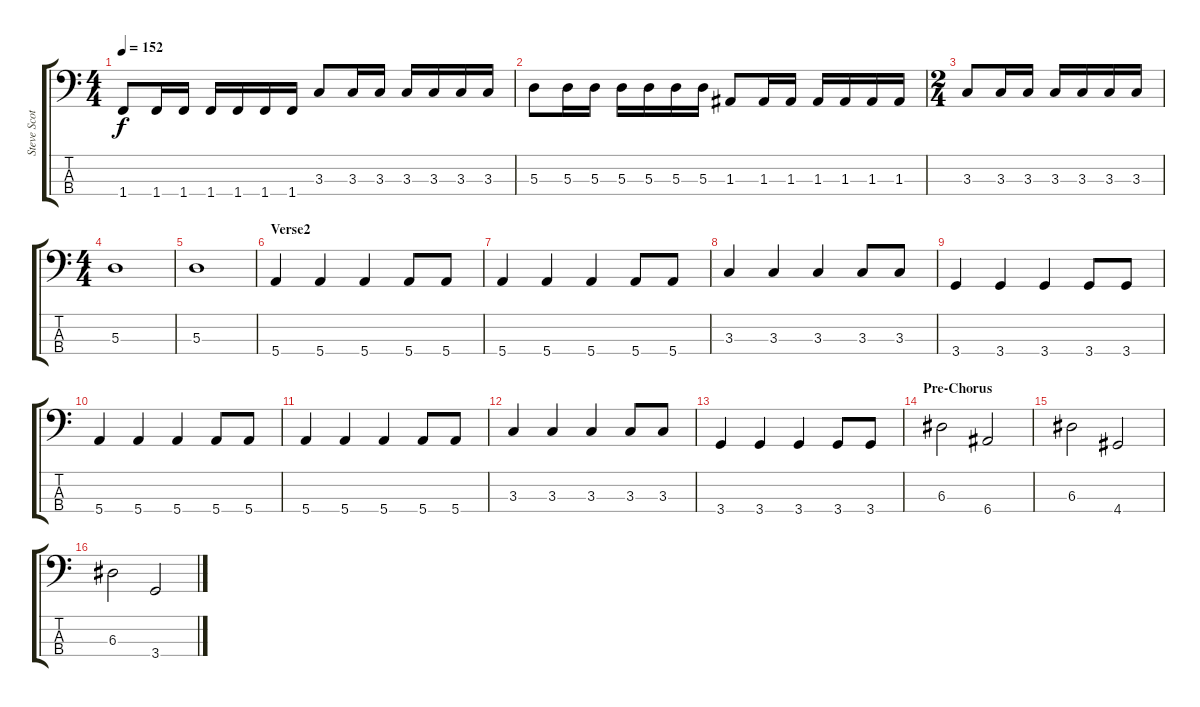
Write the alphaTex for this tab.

\track ("Steve Scott" "Steve Scot") {instrument electricbassfinger}
\staff {score tabs}
\tuning (G2 D2 A1 E1) {hide}
\ts (4 4)
\tempo 152
\clef f4
\ks c
1.4.8{dy f} 1.4.16 1.4.16 1.4.16 1.4.16 1.4.16 1.4.16 3.3.8 3.3.16 3.3.16 3.3.16 3.3.16 3.3.16 3.3.16 |
5.3.8 5.3.16 5.3.16 5.3.16 5.3.16 5.3.16 5.3.16 1.3.8 1.3.16 1.3.16 1.3.16 1.3.16 1.3.16 1.3.16 |
\ts (2 4)
3.3.8 3.3.16 3.3.16 3.3.16 3.3.16 3.3.16 3.3.16 |
\ts (4 4)
5.3.1 |
5.3.1 |
\section ("" "Verse2")
5.4.4 5.4.4 5.4.4 5.4.8 5.4.8 |
5.4.4 5.4.4 5.4.4 5.4.8 5.4.8 |
3.3.4 3.3.4 3.3.4 3.3.8 3.3.8 |
3.4.4 3.4.4 3.4.4 3.4.8 3.4.8 |
5.4.4 5.4.4 5.4.4 5.4.8 5.4.8 |
5.4.4 5.4.4 5.4.4 5.4.8 5.4.8 |
3.3.4 3.3.4 3.3.4 3.3.8 3.3.8 |
3.4.4 3.4.4 3.4.4 3.4.8 3.4.8 |
\section ("" "Pre-Chorus")
6.3.2 6.4.2 |
6.3.2 4.4.2 |
6.3.2 3.4.2
